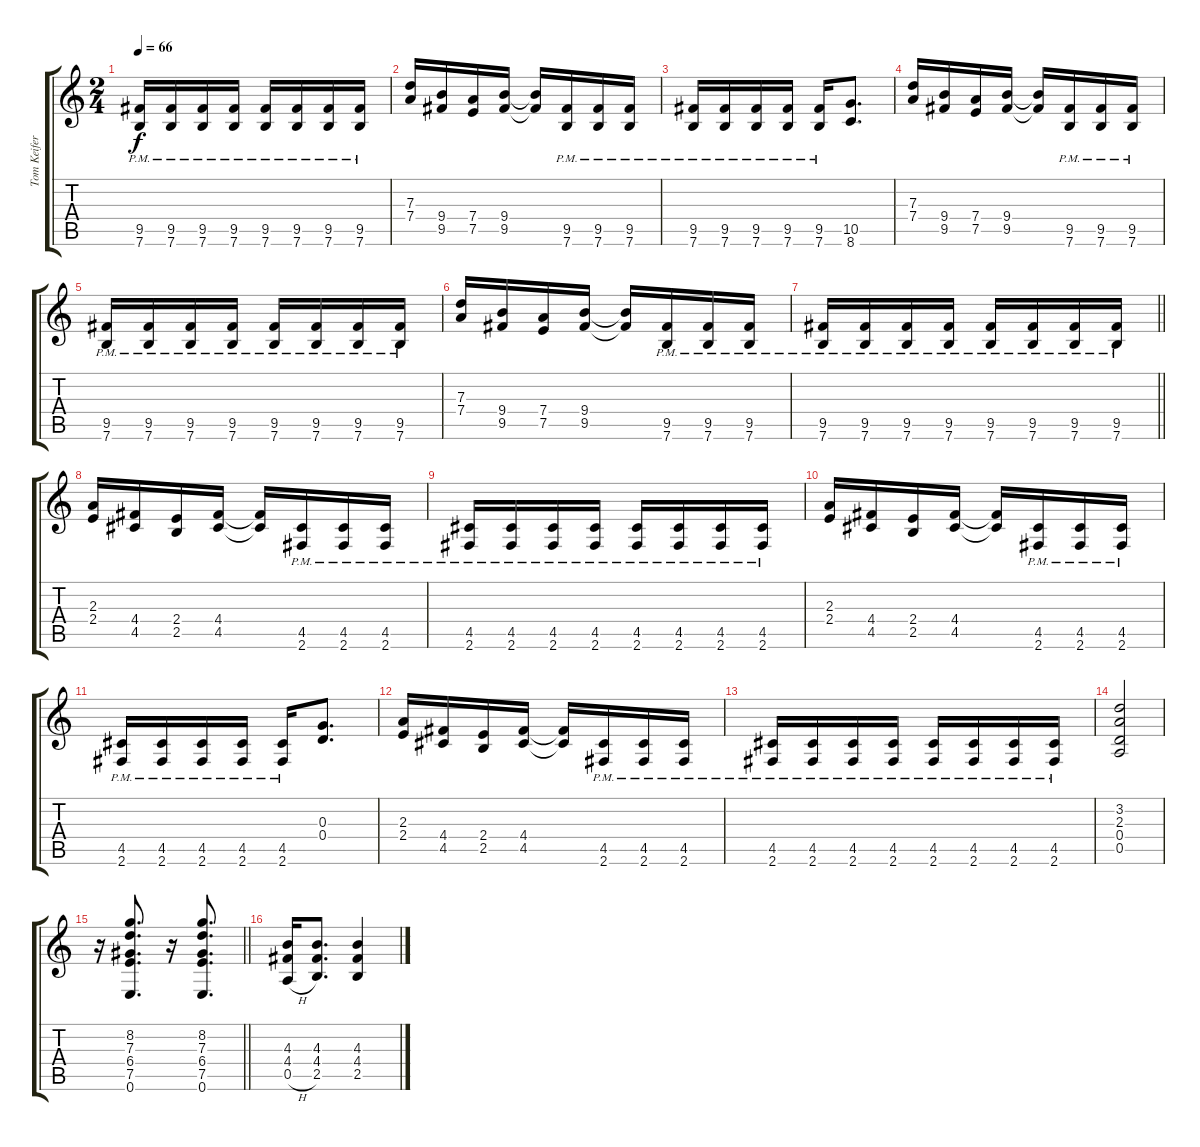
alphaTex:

\track ("Tom Keifer" "Tom Keifer") {instrument distortionguitar}
\staff {score tabs}
\tuning (E4 B3 G3 D3 A2 E2) {hide}
\ts (2 4)
\tempo 66
\clef g2
\ks c
(9.5{pm} 7.6{pm}).16{dy f} (9.5 7.6{pm}).16 (9.5{pm} 7.6).16 (9.5{pm} 7.6).16 (9.5{pm} 7.6).16 (9.5{pm} 7.6).16 (9.5{pm} 7.6).16 (9.5{pm} 7.6).16 |
(7.3 7.4).16 (9.4 9.5).16 (7.4 7.5).16 (9.4 9.5).16 (9.4{t} 9.5{t}).16 (9.5{pm} 7.6{pm}).16 (9.5{pm} 7.6{pm}).16 (9.5{pm} 7.6{pm}).16 |
(9.5{pm} 7.6{pm}).16 (9.5 7.6{pm}).16 (9.5{pm} 7.6).16 (9.5{pm} 7.6).16 (9.5{pm} 7.6).16 (10.5 8.6).8{d} |
(7.3 7.4).16 (9.4 9.5).16 (7.4 7.5).16 (9.4 9.5).16 (9.4{t} 9.5{t}).16 (9.5{pm} 7.6{pm}).16 (9.5{pm} 7.6{pm}).16 (9.5{pm} 7.6{pm}).16 |
(9.5{pm} 7.6{pm}).16 (9.5 7.6{pm}).16 (9.5{pm} 7.6).16 (9.5{pm} 7.6).16 (9.5{pm} 7.6).16 (9.5{pm} 7.6).16 (9.5{pm} 7.6).16 (9.5{pm} 7.6).16 |
(7.3 7.4).16 (9.4 9.5).16 (7.4 7.5).16 (9.4 9.5).16 (9.4{t} 9.5{t}).16 (9.5{pm} 7.6{pm}).16 (9.5{pm} 7.6{pm}).16 (9.5{pm} 7.6{pm}).16 |
\barLineRight lightlight
(9.5{pm} 7.6{pm}).16 (9.5 7.6{pm}).16 (9.5{pm} 7.6).16 (9.5{pm} 7.6).16 (9.5{pm} 7.6).16 (9.5{pm} 7.6).16 (9.5{pm} 7.6).16 (9.5{pm} 7.6).16 |
(2.3 2.4).16 (4.4 4.5).16 (2.4 2.5).16 (4.4 4.5).16 (4.4{t} 4.5{t}).16 (4.5{pm} 2.6{pm}).16 (4.5{pm} 2.6{pm}).16 (4.5{pm} 2.6{pm}).16 |
(4.5{pm} 2.6{pm}).16 (4.5{pm} 2.6{pm}).16 (4.5{pm} 2.6{pm}).16 (4.5{pm} 2.6{pm}).16 (4.5{pm} 2.6{pm}).16 (4.5{pm} 2.6{pm}).16 (4.5{pm} 2.6{pm}).16 (4.5{pm} 2.6{pm}).16 |
(2.3 2.4).16 (4.4 4.5).16 (2.4 2.5).16 (4.4 4.5).16 (4.4{t} 4.5{t}).16 (4.5{pm} 2.6{pm}).16 (4.5{pm} 2.6{pm}).16 (4.5{pm} 2.6{pm}).16 |
(4.5{pm} 2.6{pm}).16 (4.5{pm} 2.6{pm}).16 (4.5{pm} 2.6{pm}).16 (4.5{pm} 2.6{pm}).16 (4.5{pm} 2.6{pm}).16 (0.3 0.4).8{d} |
(2.3 2.4).16 (4.4 4.5).16 (2.4 2.5).16 (4.4 4.5).16 (4.4{t} 4.5{t}).16 (4.5{pm} 2.6{pm}).16 (4.5{pm} 2.6{pm}).16 (4.5{pm} 2.6{pm}).16 |
(4.5{pm} 2.6{pm}).16 (4.5{pm} 2.6{pm}).16 (4.5{pm} 2.6{pm}).16 (4.5{pm} 2.6{pm}).16 (4.5{pm} 2.6{pm}).16 (4.5{pm} 2.6{pm}).16 (4.5{pm} 2.6{pm}).16 (4.5{pm} 2.6{pm}).16 |
(3.2 2.3 0.4 0.5).2 |
\barLineRight lightlight
r.16 (8.2 7.3 6.4 7.5 0.6).8{d} r.16 (8.2 7.3 6.4 7.5 0.6).8{d} |
(4.3 4.4 0.5{h}).16 (4.3 4.4 2.5).8{d} (4.3 4.4 2.5).4
